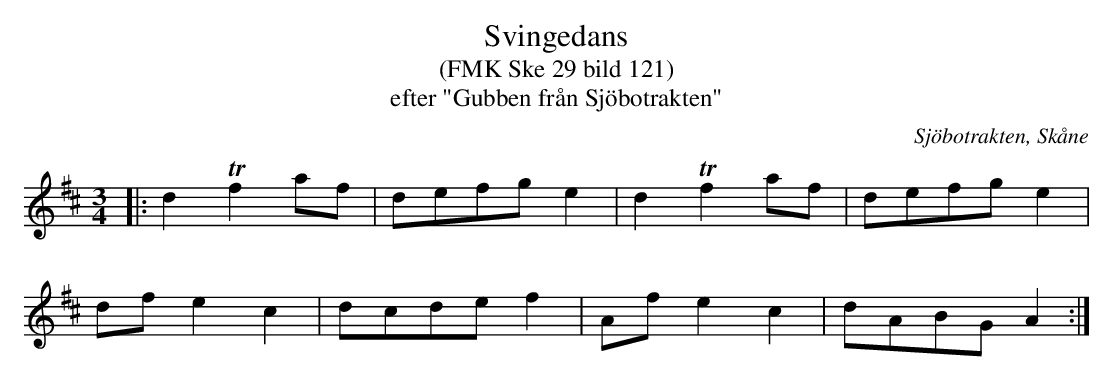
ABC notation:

X:1
T:Svingedans
T:(FMK Ske 29 bild 121)
T:efter "Gubben från Sjöbotrakten"
O:Sjöbotrakten, Skåne
M:3/4
L:1/8
K:D|: df e2 c2 | dcde f2 | Af e2 c2 | dABG A2 :|
|: d2 Tf2 af | defg e2 | d2 Tf2 af | defg e2 |
df e2 c2 | dcde f2 | Af e2 c2 | dABG A2 :|
